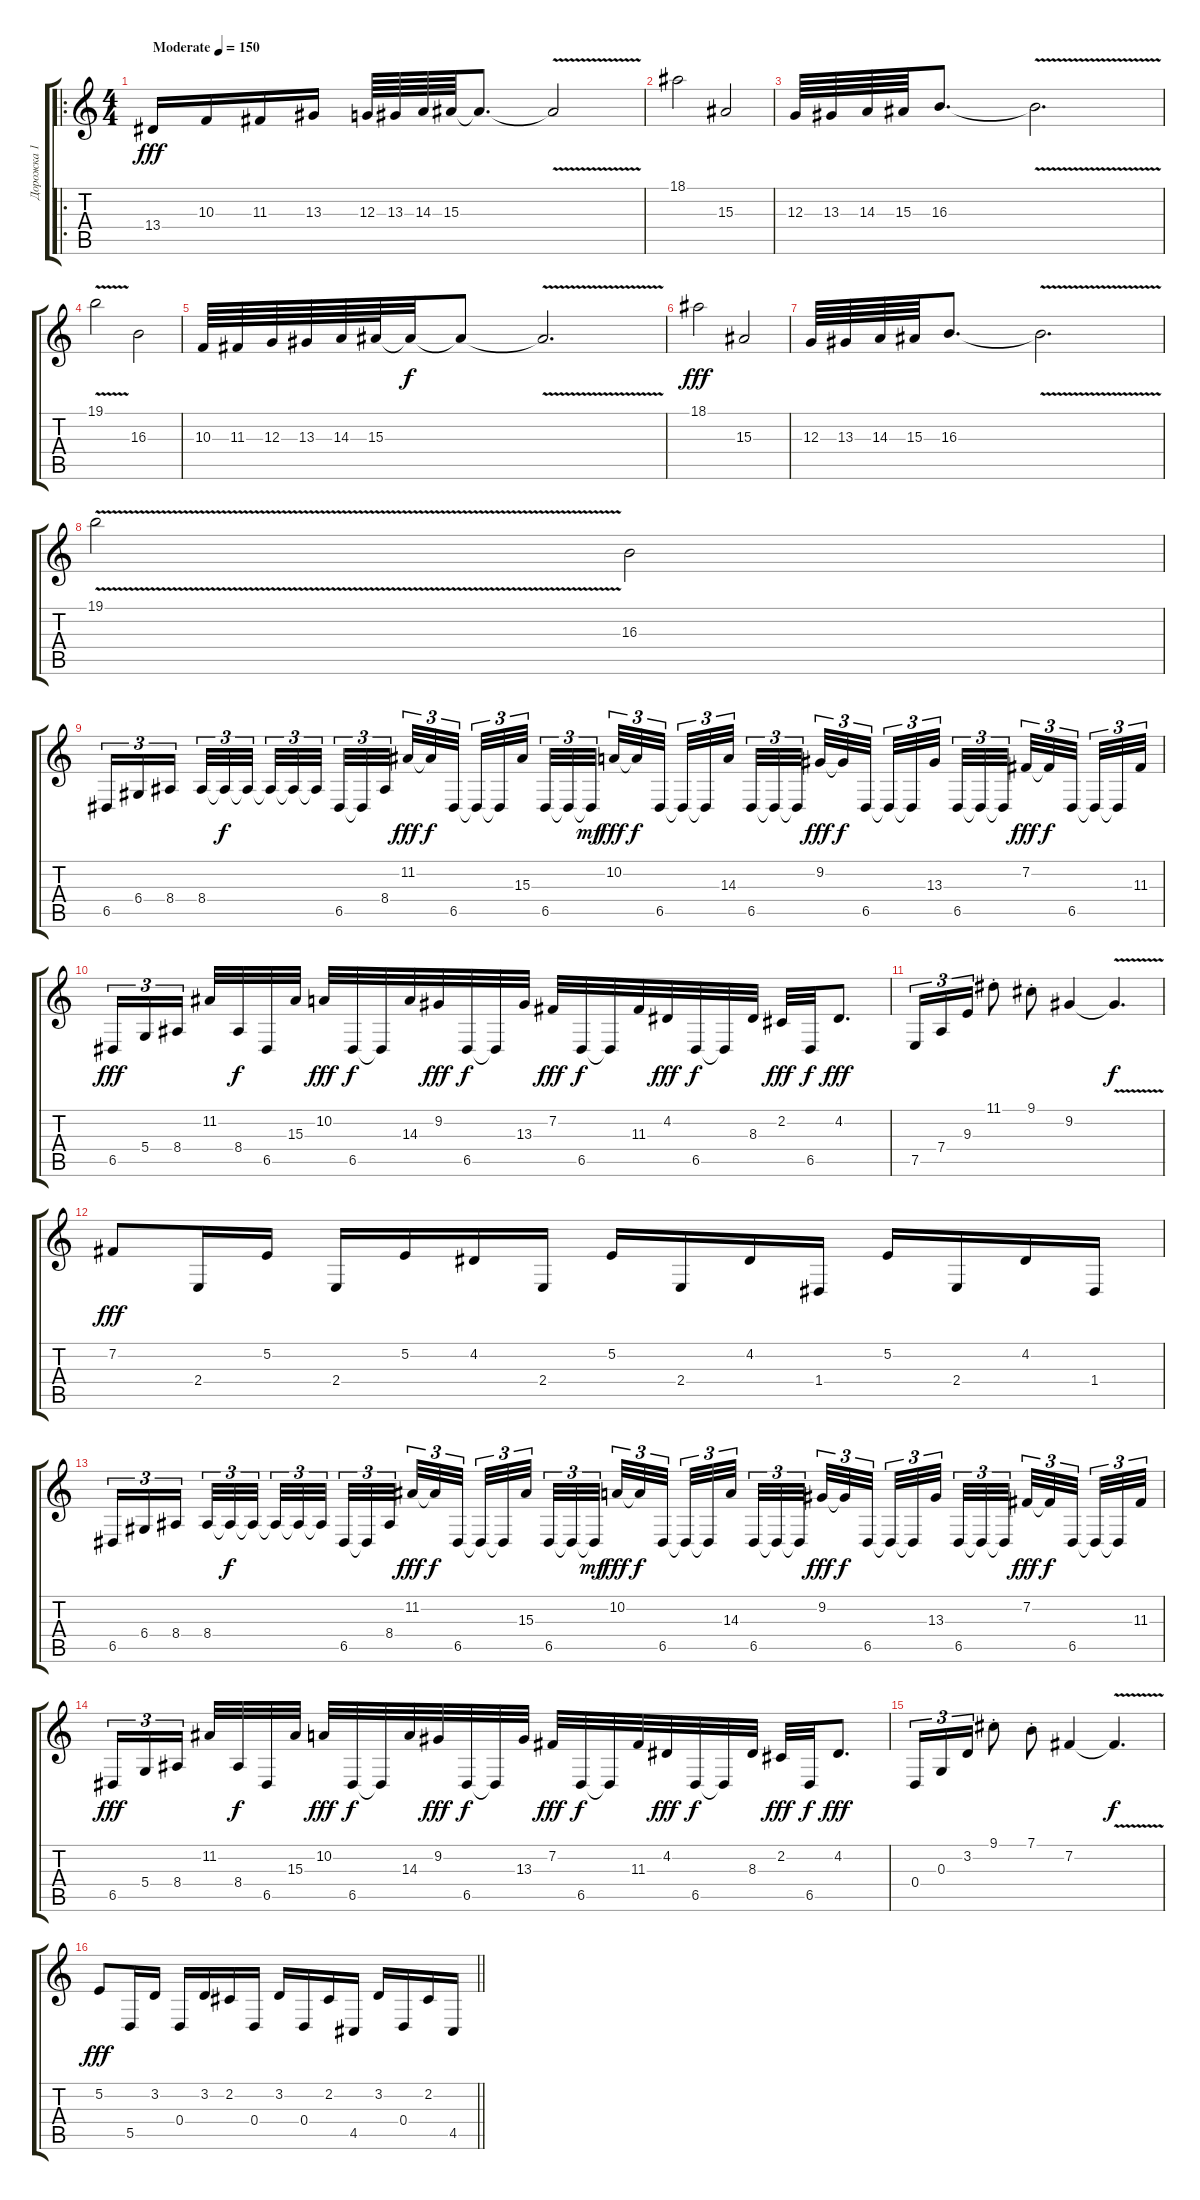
\track ("Дорожка 1" "Дорожка 1") {instrument lead1square}
\staff {score tabs}
\tuning (E4 B3 G3 D3 A2 E2) {hide}
\ro
\ts (4 4)
\tempo (150 "Moderate")
\clef g2
\ks c
13.4.16{dy fff instrument lead1square} 10.3.16 11.3.16 13.3.16 12.3.64 13.3.64 14.3.64 15.3.64 15.3{t}.8{d} 15.3{v t}.2 |
18.1.2 15.3.2 |
12.3.64 13.3.64 14.3.64 15.3.64 16.3.8{d} 16.3{v t}.2{d} |
19.1{v}.2 16.3.2 |
10.3.64 11.3.64 12.3.64 13.3.64 14.3.64 15.3.64 15.3{t}.32{dy f} 15.3{t}.8 15.3{v t}.2{d} |
18.1.2{dy fff} 15.3.2 |
12.3.64 13.3.64 14.3.64 15.3.64 16.3.8{d} 16.3{v t}.2{d} |
19.1{v}.2 16.3.2 |
6.5.16{tu (3 2)} 6.4.16{tu (3 2)} 8.4.16{tu (3 2) beam splitsecondary} 8.4.32{tu (3 2)} 8.4{t}.32{tu (3 2) dy f} 8.4{t}.32{tu (3 2) beam splitsecondary} 8.4{t}.32{tu (3 2)} 8.4{t}.32{tu (3 2)} 8.4{t}.32{tu (3 2)} 6.5.32{tu (3 2)} 6.5{t}.32{tu (3 2)} 8.4.32{tu (3 2) beam splitsecondary} 11.2.32{tu (3 2) dy fff} 11.2{t}.32{tu (3 2) dy f} 6.5.32{tu (3 2) beam splitsecondary} 6.5{t}.32{tu (3 2)} 6.5{t}.32{tu (3 2)} 15.3.32{tu (3 2) beam splitsecondary} 6.5.32{tu (3 2)} 6.5{t}.32{tu (3 2)} 6.5{t}.32{tu (3 2) dy mf} 10.2.32{tu (3 2) dy fff} 10.2{t}.32{tu (3 2) dy f} 6.5.32{tu (3 2) beam splitsecondary} 6.5{t}.32{tu (3 2)} 6.5{t}.32{tu (3 2)} 14.3.32{tu (3 2) beam splitsecondary} 6.5.32{tu (3 2)} 6.5{t}.32{tu (3 2)} 6.5{t}.32{tu (3 2) beam splitsecondary} 9.2.32{tu (3 2) dy fff} 9.2{t}.32{tu (3 2) dy f} 6.5.32{tu (3 2)} 6.5{t}.32{tu (3 2)} 6.5{t}.32{tu (3 2)} 13.3.32{tu (3 2) beam splitsecondary} 6.5.32{tu (3 2)} 6.5{t}.32{tu (3 2)} 6.5{t}.32{tu (3 2) beam splitsecondary} 7.2.32{tu (3 2) dy fff} 7.2{t}.32{tu (3 2) dy f} 6.5.32{tu (3 2) beam splitsecondary} 6.5{t}.32{tu (3 2)} 6.5{t}.32{tu (3 2)} 11.3.32{tu (3 2)} |
6.5.16{tu (3 2) dy fff} 5.4.16{tu (3 2)} 8.4.16{tu (3 2) beam splitsecondary} 11.2.32 8.4.32{dy f} 6.5.32 15.3.32 10.2.32{dy fff} 6.5.32{dy f} 6.5{t}.32 14.3.32 9.2.32{dy fff} 6.5.32{dy f} 6.5{t}.32 13.3.32 7.2.32{dy fff} 6.5.32{dy f} 6.5{t}.32 11.3.32 4.2.32{dy fff} 6.5.32{dy f} 6.5{t}.32 8.3.32 2.2.32{dy fff} 6.5.32{dy f} 4.2.8{d dy fff} |
7.5.16{tu (3 2)} 7.4.16{tu (3 2)} 9.3.16{tu (3 2)} 11.1{st}.8 9.1{st}.8 9.2.4 9.2{v t}.4{d dy f} |
7.2.8{dy fff} 2.4.16 5.2.16 2.4.16 5.2.16 4.2.16 2.4.16 5.2.16 2.4.16 4.2.16 1.4.16 5.2.16 2.4.16 4.2.16 1.4.16 |
6.5.16{tu (3 2)} 6.4.16{tu (3 2)} 8.4.16{tu (3 2) beam splitsecondary} 8.4.32{tu (3 2)} 8.4{t}.32{tu (3 2) dy f} 8.4{t}.32{tu (3 2) beam splitsecondary} 8.4{t}.32{tu (3 2)} 8.4{t}.32{tu (3 2)} 8.4{t}.32{tu (3 2)} 6.5.32{tu (3 2)} 6.5{t}.32{tu (3 2)} 8.4.32{tu (3 2) beam splitsecondary} 11.2.32{tu (3 2) dy fff} 11.2{t}.32{tu (3 2) dy f} 6.5.32{tu (3 2) beam splitsecondary} 6.5{t}.32{tu (3 2)} 6.5{t}.32{tu (3 2)} 15.3.32{tu (3 2) beam splitsecondary} 6.5.32{tu (3 2)} 6.5{t}.32{tu (3 2)} 6.5{t}.32{tu (3 2) dy mf} 10.2.32{tu (3 2) dy fff} 10.2{t}.32{tu (3 2) dy f} 6.5.32{tu (3 2) beam splitsecondary} 6.5{t}.32{tu (3 2)} 6.5{t}.32{tu (3 2)} 14.3.32{tu (3 2) beam splitsecondary} 6.5.32{tu (3 2)} 6.5{t}.32{tu (3 2)} 6.5{t}.32{tu (3 2) beam splitsecondary} 9.2.32{tu (3 2) dy fff} 9.2{t}.32{tu (3 2) dy f} 6.5.32{tu (3 2)} 6.5{t}.32{tu (3 2)} 6.5{t}.32{tu (3 2)} 13.3.32{tu (3 2) beam splitsecondary} 6.5.32{tu (3 2)} 6.5{t}.32{tu (3 2)} 6.5{t}.32{tu (3 2) beam splitsecondary} 7.2.32{tu (3 2) dy fff} 7.2{t}.32{tu (3 2) dy f} 6.5.32{tu (3 2) beam splitsecondary} 6.5{t}.32{tu (3 2)} 6.5{t}.32{tu (3 2)} 11.3.32{tu (3 2)} |
6.5.16{tu (3 2) dy fff} 5.4.16{tu (3 2)} 8.4.16{tu (3 2) beam splitsecondary} 11.2.32 8.4.32{dy f} 6.5.32 15.3.32 10.2.32{dy fff} 6.5.32{dy f} 6.5{t}.32 14.3.32 9.2.32{dy fff} 6.5.32{dy f} 6.5{t}.32 13.3.32 7.2.32{dy fff} 6.5.32{dy f} 6.5{t}.32 11.3.32 4.2.32{dy fff} 6.5.32{dy f} 6.5{t}.32 8.3.32 2.2.32{dy fff} 6.5.32{dy f} 4.2.8{d dy fff} |
0.4.16{tu (3 2)} 0.3.16{tu (3 2)} 3.2.16{tu (3 2)} 9.1{st}.8 7.1{st}.8 7.2.4 7.2{v t}.4{d dy f} |
\barLineRight lightlight
5.2.8{dy fff} 5.5.16 3.2.16 0.4.16 3.2.16 2.2.16 0.4.16 3.2.16 0.4.16 2.2.16 4.5.16 3.2.16 0.4.16 2.2.16 4.5.16
